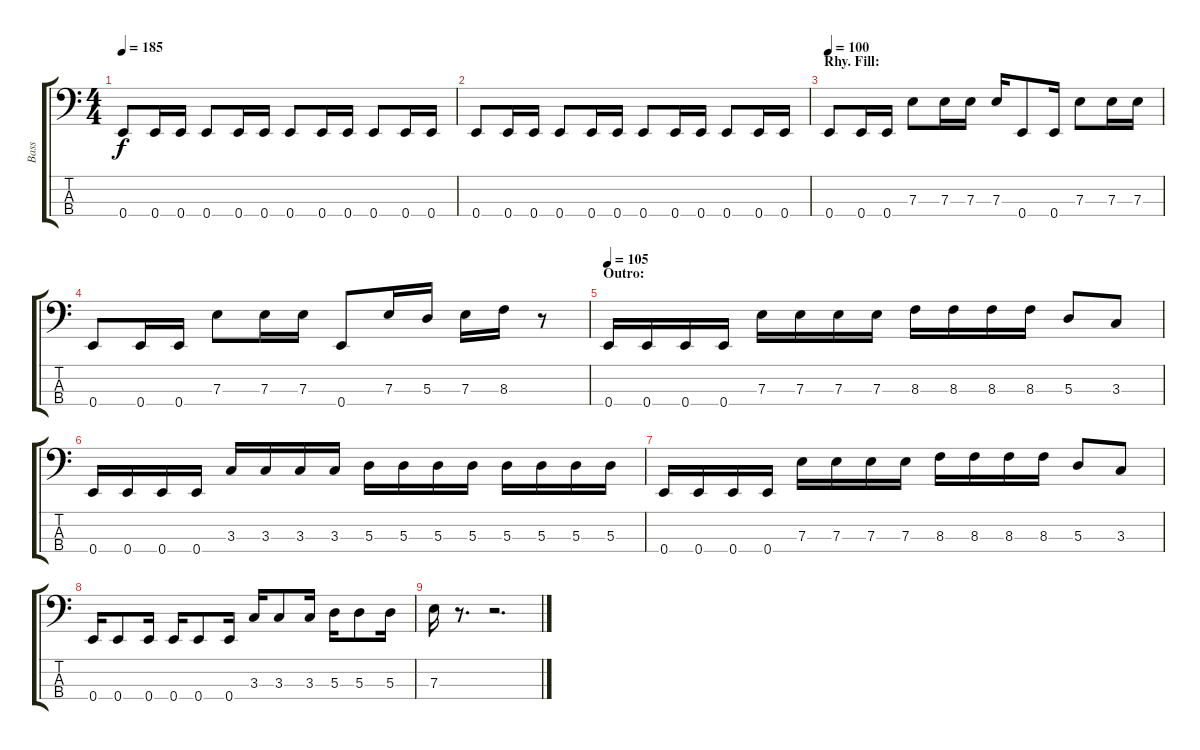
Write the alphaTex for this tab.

\track ("Bass" "Bass") {instrument slapbass2}
\staff {score tabs}
\tuning (G2 D2 A1 E1) {hide}
\ts (4 4)
\tempo 185
\clef f4
\ks c
0.4.8{dy f} 0.4.16 0.4.16 0.4.8 0.4.16 0.4.16 0.4.8 0.4.16 0.4.16 0.4.8 0.4.16 0.4.16 |
0.4.8 0.4.16 0.4.16 0.4.8 0.4.16 0.4.16 0.4.8 0.4.16 0.4.16 0.4.8 0.4.16 0.4.16 |
\section ("" "Rhy. Fill:")
\tempo 100
0.4.8 0.4.16 0.4.16 7.3.8 7.3.16 7.3.16 7.3.16 0.4.8 0.4.16 7.3.8 7.3.16 7.3.16 |
0.4.8 0.4.16 0.4.16 7.3.8 7.3.16 7.3.16 0.4.8 7.3.16 5.3.16 7.3.16 8.3.16 r.8 |
\section ("" "Outro:")
\tempo 105
0.4.16 0.4.16 0.4.16 0.4.16 7.3.16 7.3.16 7.3.16 7.3.16 8.3.16 8.3.16 8.3.16 8.3.16 5.3.8 3.3.8 |
0.4.16 0.4.16 0.4.16 0.4.16 3.3.16 3.3.16 3.3.16 3.3.16 5.3.16 5.3.16 5.3.16 5.3.16 5.3.16 5.3.16 5.3.16 5.3.16 |
0.4.16 0.4.16 0.4.16 0.4.16 7.3.16 7.3.16 7.3.16 7.3.16 8.3.16 8.3.16 8.3.16 8.3.16 5.3.8 3.3.8 |
0.4.16 0.4.8 0.4.16 0.4.16 0.4.8 0.4.16 3.3.16 3.3.8 3.3.16 5.3.16 5.3.8 5.3.16 |
7.3.16 r.8{d} r.2{d}
